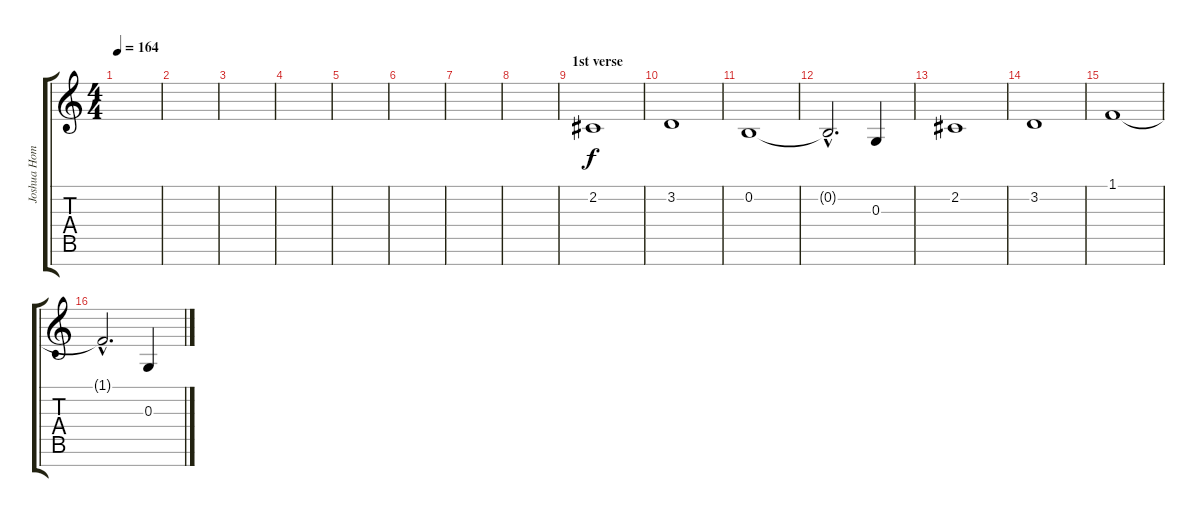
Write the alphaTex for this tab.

\track ("Joshua Homme - singing" "Joshua Hom") {instrument piccolo}
\staff {score tabs}
\tuning (E4 B3 G3 D3 A2 E2 B1) {hide}
\ts (4 4)
\section ("" "")
\tempo 164
\clef g2
\ks c
|
|
|
|
|
|
|
|
\section ("" "1st verse")
2.2.1 |
3.2.1 |
0.2.1 |
0.2{hac t}.2{d} 0.3.4 |
2.2.1 |
3.2.1 |
1.1.1 |
1.1{hac t}.2{d} 0.3.4
